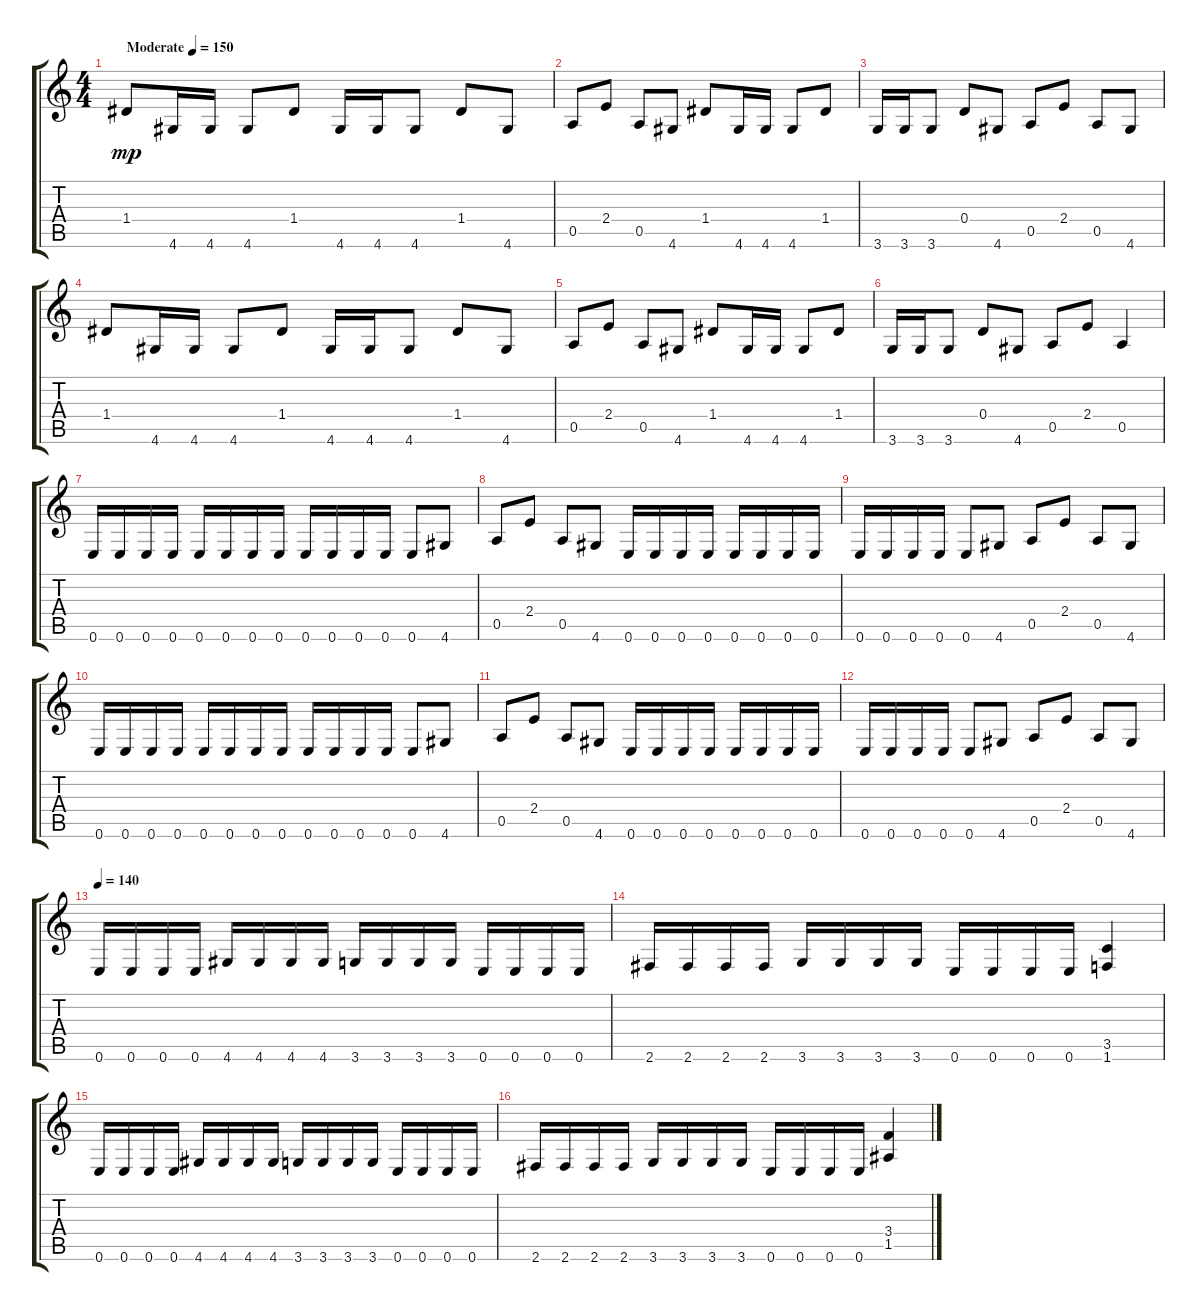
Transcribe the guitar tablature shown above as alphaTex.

\track "" {instrument overdrivenguitar}
\staff {score tabs}
\tuning (E4 B3 G3 D3 A2 E2) {hide}
\ts (4 4)
\tempo (150 "Moderate")
\clef g2
\ks c
1.4.8{dy mp instrument overdrivenguitar} 4.6.16 4.6.16 4.6.8 1.4.8 4.6.16 4.6.16 4.6.8 1.4.8 4.6.8 |
0.5.8 2.4.8 0.5.8 4.6.8 1.4.8 4.6.16 4.6.16 4.6.8 1.4.8 |
3.6.16 3.6.16 3.6.8 0.4.8 4.6.8 0.5.8 2.4.8 0.5.8 4.6.8 |
1.4.8 4.6.16 4.6.16 4.6.8 1.4.8 4.6.16 4.6.16 4.6.8 1.4.8 4.6.8 |
0.5.8 2.4.8 0.5.8 4.6.8 1.4.8 4.6.16 4.6.16 4.6.8 1.4.8 |
3.6.16 3.6.16 3.6.8 0.4.8 4.6.8 0.5.8 2.4.8 0.5.4 |
0.6.16 0.6.16 0.6.16 0.6.16 0.6.16 0.6.16 0.6.16 0.6.16 0.6.16 0.6.16 0.6.16 0.6.16 0.6.8 4.6.8 |
0.5.8 2.4.8 0.5.8 4.6.8 0.6.16 0.6.16 0.6.16 0.6.16 0.6.16 0.6.16 0.6.16 0.6.16 |
0.6.16 0.6.16 0.6.16 0.6.16 0.6.8 4.6.8 0.5.8 2.4.8 0.5.8 4.6.8 |
0.6.16 0.6.16 0.6.16 0.6.16 0.6.16 0.6.16 0.6.16 0.6.16 0.6.16 0.6.16 0.6.16 0.6.16 0.6.8 4.6.8 |
0.5.8 2.4.8 0.5.8 4.6.8 0.6.16 0.6.16 0.6.16 0.6.16 0.6.16 0.6.16 0.6.16 0.6.16 |
0.6.16 0.6.16 0.6.16 0.6.16 0.6.8 4.6.8 0.5.8 2.4.8 0.5.8 4.6.8 |
\tempo 140
0.6.16 0.6.16 0.6.16 0.6.16 4.6.16 4.6.16 4.6.16 4.6.16 3.6.16 3.6.16 3.6.16 3.6.16 0.6.16 0.6.16 0.6.16 0.6.16 |
2.6.16 2.6.16 2.6.16 2.6.16 3.6.16 3.6.16 3.6.16 3.6.16 0.6.16 0.6.16 0.6.16 0.6.16 (3.5 1.6).4 |
0.6.16 0.6.16 0.6.16 0.6.16 4.6.16 4.6.16 4.6.16 4.6.16 3.6.16 3.6.16 3.6.16 3.6.16 0.6.16 0.6.16 0.6.16 0.6.16 |
2.6.16 2.6.16 2.6.16 2.6.16 3.6.16 3.6.16 3.6.16 3.6.16 0.6.16 0.6.16 0.6.16 0.6.16 (3.4 1.5).4
